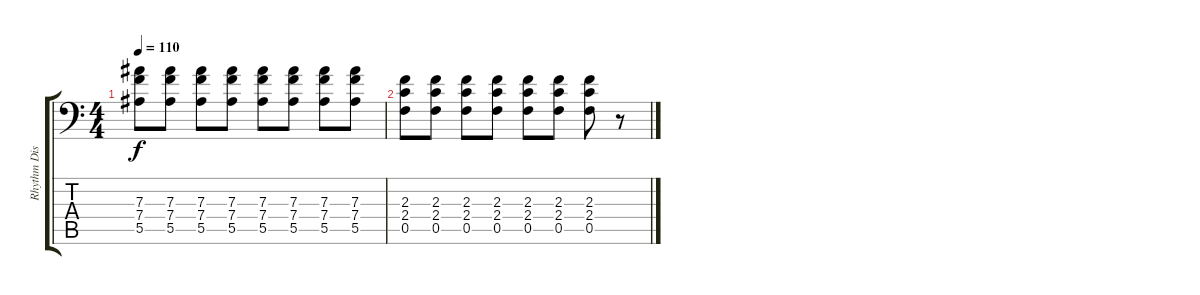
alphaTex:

\track ("Rhythm Distortion 2" "Rhythm Dis") {instrument distortionguitar}
\staff {score tabs}
\tuning (C4 G3 Eb3 Bb2 F2 Bb1) {hide}
\ts (4 4)
\tempo 110
\clef f4
\ks c
(7.3 7.4 5.5).8{dy f} (7.3 7.4 5.5).8 (7.3 7.4 5.5).8 (7.3 7.4 5.5).8 (7.3 7.4 5.5).8 (7.3 7.4 5.5).8 (7.3 7.4 5.5).8 (7.3 7.4 5.5).8 |
(2.3 2.4 0.5).8 (2.3 2.4 0.5).8 (2.3 2.4 0.5).8 (2.3 2.4 0.5).8 (2.3 2.4 0.5).8 (2.3 2.4 0.5).8 (2.3 2.4 0.5).8 r.8
